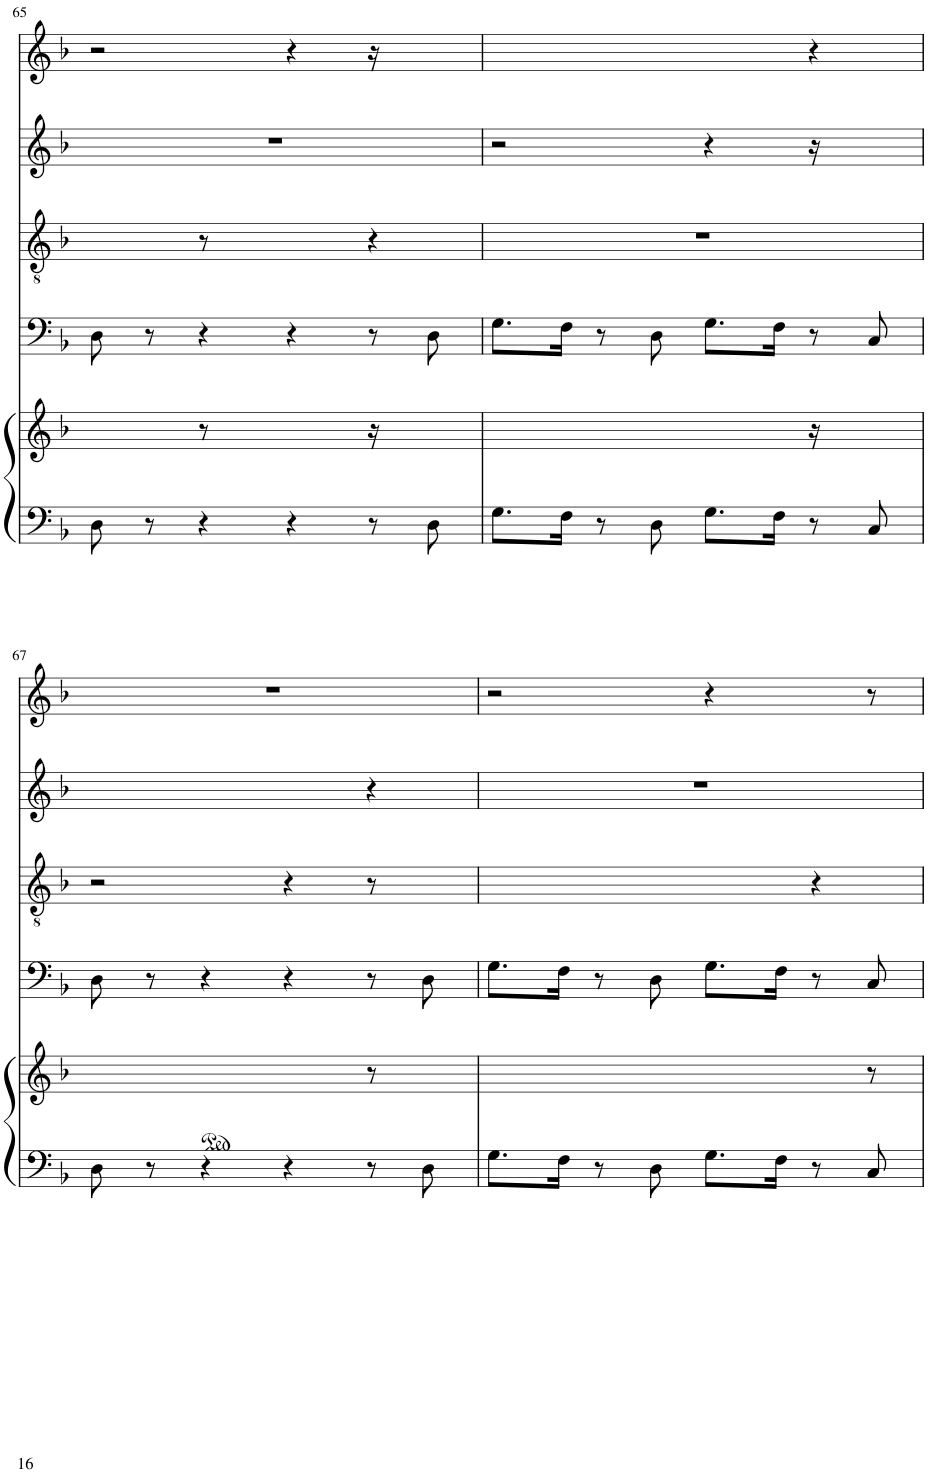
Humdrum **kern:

**kern	**kern	**kern	**kern	**kern	**kern
*part5	*part5	*part4	*part3	*part2	*part1
*staff6	*staff5	*staff4	*staff3	*staff2	*staff1
*I"Piano	*	*I"Voice	*I"Voice	*I"Voice	*I"Voice
*I'Pno	*	*I'V	*I'V	*I'V	*I'V
!!LO:PB:g=z
*clefF4	*clefG2	*clefF4	*clefGv2	*clefG2	*clefG2
*k[b-]	*k[b-]	*k[b-]	*k[b-]	*k[b-]	*k[b-]
*M4/4	*M4/4	*M4/4	*M4/4	*M4/4	*M4/4
=65	=65	=65	=65	=65	=65
8D\	4ryy	8D\	4ryy	1r	2r
8r	.	8r	.	.	.
4r	8r	4r	8r	.	.
.	4.ryy	.	4.ryy	.	.
4r	.	4r	.	.	4r
8r	16r	8r	4r	.	16r
.	8.ryy	.	.	.	8.ryy
8D\	.	8D\	.	.	.
=66	=66	=66	=66	=66	=66
8.G\L	2.ryy	8.G\L	1r	2r	2.ryy
16F\Jk	.	16F\Jk	.	.	.
8r	.	8r	.	.	.
8D\	.	8D\	.	.	.
8.G\L	.	8.G\L	.	4r	.
16F\Jk	.	16F\Jk	.	.	.
8r	16r	8r	.	16r	4r
.	8.ryy	.	.	8.ryy	.
8C/	.	8C/	.	.	.
!!LO:LB:g=z
=67	=67	=67	=67	=67	=67
8D\	2.ryy	8D\	2r	2.ryy	1r
8r	.	8r	.	.	.
4r	.	4r	.	.	.
4r	.	4r	4r	.	.
8r	8r	8r	8r	4r	.
8D\	8ryy	8D\	8ryy	.	.
=68	=68	=68	=68	=68	=68
8.G\L	2..ryy	8.G\L	2.ryy	1r	2r
16F\Jk	.	16F\Jk	.	.	.
8r	.	8r	.	.	.
8D\	.	8D\	.	.	.
8.G\L	.	8.G\L	.	.	4r
16F\Jk	.	16F\Jk	.	.	.
8r	.	8r	4r	.	8ryy
8C/	8r	8C/	.	.	8r
=	=	=	=	=	=
*-	*-	*-	*-	*-	*-
